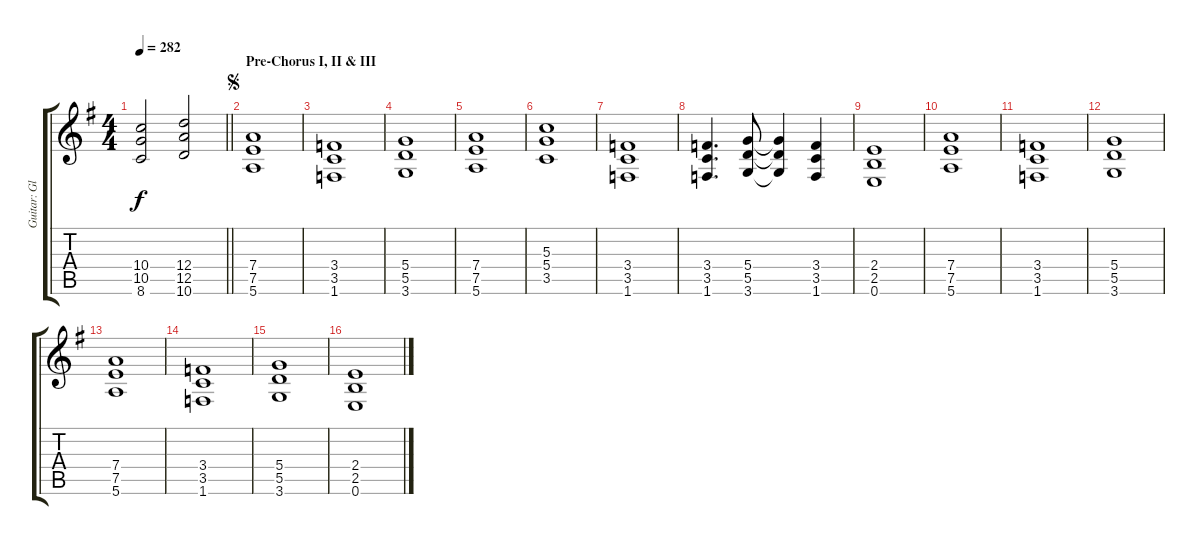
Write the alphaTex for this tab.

\track ("Guitar: Glenn" "Guitar: Gl") {instrument overdrivenguitar}
\staff {score tabs}
\tuning (E4 B3 G3 D3 A2 E2) {hide}
\ts (4 4)
\tempo 282
\clef g2
\barLineRight lightlight
\ks g
(10.4 10.5 8.6).2{dy f} (12.4 12.5 10.6).2 |
\section ("" "Pre-Chorus I, II & III")
\jump segno
(7.4 7.5 5.6).1 |
(3.4 3.5 1.6).1 |
(5.4 5.5 3.6).1 |
(7.4 7.5 5.6).1 |
(5.3 5.4 3.5).1 |
(3.4 3.5 1.6).1 |
(3.4 3.5 1.6).4{d} (5.4 5.5 3.6).8 (5.4{t} 5.5{t} 3.6{t}).4 (3.4 3.5 1.6).4 |
(2.4 2.5 0.6).1 |
(7.4 7.5 5.6).1 |
(3.4 3.5 1.6).1 |
(5.4 5.5 3.6).1 |
(7.4 7.5 5.6).1 |
(3.4 3.5 1.6).1 |
(5.4 5.5 3.6).1 |
(2.4 2.5 0.6).1
